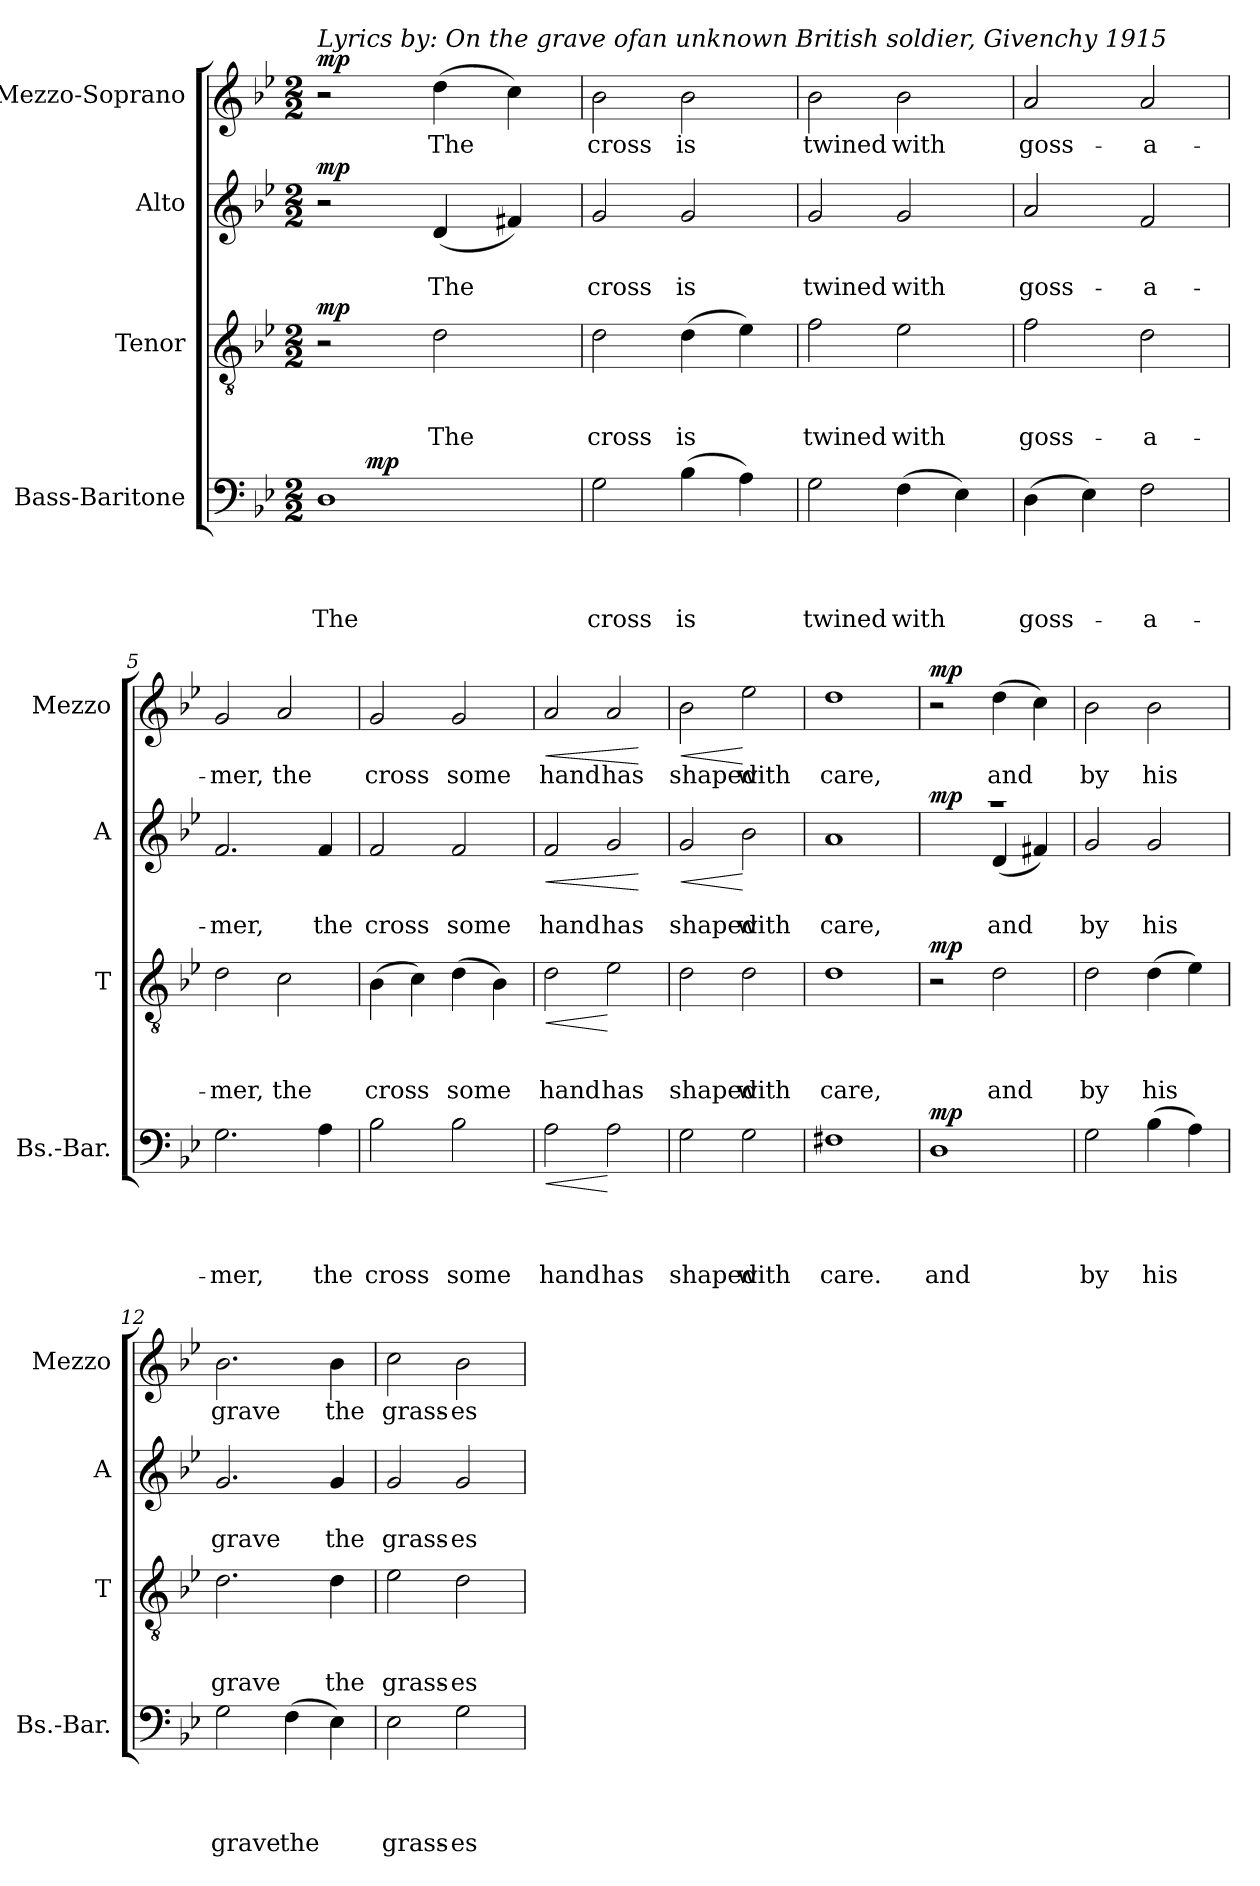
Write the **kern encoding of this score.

**kern	**text	**text	**text	**text	**dynam	**kern	**text	**text	**text	**dynam	**kern	**text	**text	**dynam	**kern	**text	**dynam
*part4	*part4	*part4	*part4	*part4	*part4	*part3	*part3	*part3	*part3	*part3	*part2	*part2	*part2	*part2	*part1	*part1	*part1
*staff4	*staff4	*staff4	*staff4	*staff4	*staff4	*staff3	*staff3	*staff3	*staff3	*staff3	*staff2	*staff2	*staff2	*staff2	*staff1	*staff1	*staff1
*I"Bass-Baritone	*	*	*	*	*	*I"Tenor	*	*	*	*	*I"Alto	*	*	*	*I"Mezzo-Soprano	*	*
*I'Bs.-Bar.	*	*	*	*	*	*I'T	*	*	*	*	*I'A	*	*	*	*I'Mezzo	*	*
*clefF4	*	*	*	*	*	*clefGv2	*	*	*	*	*clefG2	*	*	*	*clefG2	*	*
*k[b-e-]	*	*	*	*	*	*k[b-e-]	*	*	*	*	*k[b-e-]	*	*	*	*k[b-e-]	*	*
*B-:	*	*	*	*	*	*B-:	*	*	*	*	*B-:	*	*	*	*B-:	*	*
*M2/2	*	*	*	*	*	*M2/2	*	*	*	*	*M2/2	*	*	*	*M2/2	*	*
=1	=1	=1	=1	=1	=1	=1	=1	=1	=1	=1	=1	=1	=1	=1	=1	=1	=1
!	!	!	!	!	!	!	!	!	!	!	!	!	!	!	!LO:TX:a:i:t=Lyrics by&colon; On the grave ofan unknown British soldier, Givenchy 1915	!	!
!	!	!	!	!LO:LY:b	!	!	!	!	!	!LO:DY:a	!	!	!	!LO:DY:a	!	!	!LO:DY:a
*^	*	*	*	*	*	*	*	*	*	*	*	*	*	*	*	*	*
1D	8.ryy	.	.	.	The	.	2r	.	.	.	mp	2r	.	.	mp	2r	.	mp
!	!	!	!	!	!	!LO:DY:a	!	!	!	!	!	!	!	!	!	!	!	!
.	2ryy	.	.	.	.	mp	.	.	.	.	.	.	.	.	.	.	.	.
!	!	!	!	!	!	!	!	!	!	!LO:LY:b	!	!	!	!LO:LY:b	!	!	!LO:LY:b	!
.	.	.	.	.	.	.	2d\	.	.	The	.	(<4d/	.	The	.	(>4dd\	The	.
.	4ryy	.	.	.	.	.	.	.	.	.	.	.	.	.	.	.	.	.
.	.	.	.	.	.	.	.	.	.	.	.	4f#X/)	.	.	.	4cc\)	.	.
.	16ryy	.	.	.	.	.	.	.	.	.	.	.	.	.	.	.	.	.
=2	=2	=2	=2	=2	=2	=2	=2	=2	=2	=2	=2	=2	=2	=2	=2	=2	=2	=2
!	!	!	!	!	!LO:LY:b	!	!	!	!	!LO:LY:b	!	!	!	!LO:LY:b	!	!	!LO:LY:b	!
*v	*v	*	*	*	*	*	*	*	*	*	*	*	*	*	*	*	*	*
2G\	.	.	.	cross	.	2d\	.	.	cross	.	2g/	.	cross	.	2b-\	cross	.
!	!	!	!	!LO:LY:b	!	!	!	!	!LO:LY:b	!	!	!	!LO:LY:b	!	!	!LO:LY:b	!
(>4B-\	.	.	.	is	.	(>4d\	.	.	is	.	2g/	.	is	.	2b-\	is	.
4A\)	.	.	.	.	.	4e-\)	.	.	.	.	.	.	.	.	.	.	.
=3	=3	=3	=3	=3	=3	=3	=3	=3	=3	=3	=3	=3	=3	=3	=3	=3	=3
!	!	!	!	!LO:LY:b	!	!	!	!	!LO:LY:b	!	!	!	!LO:LY:b	!	!	!LO:LY:b	!
2G\	.	.	.	twined	.	2f\	.	.	twined	.	2g/	.	twined	.	2b-\	twined	.
!	!	!	!	!LO:LY:b	!	!	!	!	!LO:LY:b	!	!	!	!LO:LY:b	!	!	!LO:LY:b	!
(>4F\	.	.	.	with	.	2e-\	.	.	with	.	2g/	.	with	.	2b-\	with	.
4E-\)	.	.	.	.	.	.	.	.	.	.	.	.	.	.	.	.	.
=4	=4	=4	=4	=4	=4	=4	=4	=4	=4	=4	=4	=4	=4	=4	=4	=4	=4
!	!	!	!	!LO:LY:b	!	!	!	!	!LO:LY:b	!	!	!	!LO:LY:b	!	!	!LO:LY:b	!
(>4D\	.	.	.	goss-	.	2f\	.	.	goss-	.	2a/	.	goss-	.	2a/	goss-	.
4E-\)	.	.	.	.	.	.	.	.	.	.	.	.	.	.	.	.	.
!	!	!	!	!LO:LY:b	!	!	!	!	!LO:LY:b	!	!	!	!LO:LY:b	!	!	!LO:LY:b	!
2F\	.	.	.	-a-	.	2d\	.	.	-a-	.	2f/	.	-a-	.	2a/	-a-	.
=5	=5	=5	=5	=5	=5	=5	=5	=5	=5	=5	=5	=5	=5	=5	=5	=5	=5
!	!	!	!	!LO:LY:b	!	!	!	!	!LO:LY:b	!	!	!	!LO:LY:b	!	!	!LO:LY:b	!
2.G\	.	.	.	-mer,	.	2d\	.	.	-mer,	.	2.f/	.	-mer,	.	2g/	-mer,	.
!	!	!	!	!	!	!	!	!	!LO:LY:b	!	!	!	!	!	!	!LO:LY:b	!
.	.	.	.	.	.	2c\	.	.	the	.	.	.	.	.	2a/	the	.
!	!	!	!	!LO:LY:b	!	!	!	!	!	!	!	!	!LO:LY:b	!	!	!	!
4A\	.	.	.	the	.	.	.	.	.	.	4f/	.	the	.	.	.	.
=6	=6	=6	=6	=6	=6	=6	=6	=6	=6	=6	=6	=6	=6	=6	=6	=6	=6
!	!	!	!	!LO:LY:b	!	!	!	!	!LO:LY:b	!	!	!	!LO:LY:b	!	!	!LO:LY:b	!
2B-\	.	.	.	cross	.	(>4B-\	.	.	cross	.	2f/	.	cross	.	2g/	cross	.
.	.	.	.	.	.	4c\)	.	.	.	.	.	.	.	.	.	.	.
!	!	!	!	!LO:LY:b	!	!	!	!	!LO:LY:b	!	!	!	!LO:LY:b	!	!	!LO:LY:b	!
2B-\	.	.	.	some	.	(>4d\	.	.	some	.	2f/	.	some	.	2g/	some	.
.	.	.	.	.	.	4B-\)	.	.	.	.	.	.	.	.	.	.	.
=7	=7	=7	=7	=7	=7	=7	=7	=7	=7	=7	=7	=7	=7	=7	=7	=7	=7
!	!	!	!	!LO:LY:b	!LO:HP:b	!	!	!	!LO:LY:b	!LO:HP:b	!	!	!LO:LY:b	!LO:HP:b	!	!LO:LY:b	!LO:HP:b
2A\	.	.	.	hand	<	2d\	.	.	hand	<	2f/	.	hand	<	2a/	hand	<
!	!	!	!	!LO:LY:b	!	!	!	!	!LO:LY:b	!	!	!	!LO:LY:b	!	!	!LO:LY:b	!
2A\	.	.	.	has	[	2e-\	.	.	has	[	2g/	.	has	.	2a/	has	.
.	.	.	.	.	.	.	.	.	.	.	.	.	.	[	.	.	[
!!LO:LB:g=z
=8	=8	=8	=8	=8	=8	=8	=8	=8	=8	=8	=8	=8	=8	=8	=8	=8	=8
!	!	!	!	!LO:LY:b	!	!	!	!	!LO:LY:b	!	!	!	!LO:LY:b	!LO:HP:b	!	!LO:LY:b	!LO:HP:b
2G\	.	.	.	shaped	.	2d\	.	.	shaped	.	2g/	.	shaped	<	2b-\	shaped	<
!	!	!	!	!LO:LY:b	!	!	!	!	!LO:LY:b	!	!	!	!LO:LY:b	!	!	!LO:LY:b	!
2G\	.	.	.	with	.	2d\	.	.	with	.	2b-\	.	with	[	2ee-\	with	[
=9	=9	=9	=9	=9	=9	=9	=9	=9	=9	=9	=9	=9	=9	=9	=9	=9	=9
!	!	!	!	!LO:LY:b	!	!	!	!	!LO:LY:b	!	!	!	!LO:LY:b	!	!	!LO:LY:b	!
1F#X	.	.	.	care.	.	1d	.	.	care,	.	1a	.	care,	.	1dd	care,	.
=10	=10	=10	=10	=10	=10	=10	=10	=10	=10	=10	=10	=10	=10	=10	=10	=10	=10
!	!	!	!	!LO:LY:b	!LO:DY:a	!	!	!	!	!LO:DY:a	!	!	!	!LO:DY:a	!	!	!LO:DY:a
*	*	*	*	*	*	*	*	*	*	*	*^	*	*	*	*	*	*
1D	.	.	.	and	mp	2r	.	.	.	mp	1raa	2ryy	.	.	mp	2r	.	mp
!	!	!	!	!	!	!	!	!	!LO:LY:b	!	!	!	!	!LO:LY:b	!	!	!LO:LY:b	!
.	.	.	.	.	.	2d\	.	.	and	.	.	(<4d/	.	and	.	(>4dd\	and	.
.	.	.	.	.	.	.	.	.	.	.	.	4f#X/)	.	.	.	4cc\)	.	.
=11	=11	=11	=11	=11	=11	=11	=11	=11	=11	=11	=11	=11	=11	=11	=11	=11	=11	=11
!	!	!	!	!LO:LY:b	!	!	!	!	!LO:LY:b	!	!	!	!	!LO:LY:b	!	!	!LO:LY:b	!
*	*	*	*	*	*	*	*	*	*	*	*v	*v	*	*	*	*	*	*
2G\	.	.	.	by	.	2d\	.	.	by	.	2g/	.	by	.	2b-\	by	.
!	!	!	!	!LO:LY:b	!	!	!	!	!LO:LY:b	!	!	!	!LO:LY:b	!	!	!LO:LY:b	!
(>4B-\	.	.	.	his	.	(>4d\	.	.	his	.	2g/	.	his	.	2b-\	his	.
4A\)	.	.	.	.	.	4e-\)	.	.	.	.	.	.	.	.	.	.	.
=12	=12	=12	=12	=12	=12	=12	=12	=12	=12	=12	=12	=12	=12	=12	=12	=12	=12
!	!	!	!	!LO:LY:b	!	!	!	!	!LO:LY:b	!	!	!	!LO:LY:b	!	!	!LO:LY:b	!
2G\	.	.	.	grave	.	2.d\	.	.	grave	.	2.g/	.	grave	.	2.b-\	grave	.
!	!	!	!	!LO:LY:b	!	!	!	!	!	!	!	!	!	!	!	!	!
(>4F\	.	.	.	the	.	.	.	.	.	.	.	.	.	.	.	.	.
!	!	!	!	!	!	!	!	!	!LO:LY:b	!	!	!	!LO:LY:b	!	!	!LO:LY:b	!
4E-\)	.	.	.	.	.	4d\	.	.	the	.	4g/	.	the	.	4b-\	the	.
=13	=13	=13	=13	=13	=13	=13	=13	=13	=13	=13	=13	=13	=13	=13	=13	=13	=13
!	!	!	!	!LO:LY:b	!	!	!	!	!LO:LY:b	!	!	!	!LO:LY:b	!	!	!LO:LY:b	!
2E-\	.	.	.	grass-	.	2e-\	.	.	grass-	.	2g/	.	grass-	.	2cc\	grass-	.
!	!	!	!	!LO:LY:b	!	!	!	!	!LO:LY:b	!	!	!	!LO:LY:b	!	!	!LO:LY:b	!
2G\	.	.	.	-es	.	2d\	.	.	-es	.	2g/	.	-es	.	2b-\	-es	.
=	=	=	=	=	=	=	=	=	=	=	=	=	=	=	=	=	=
*-	*-	*-	*-	*-	*-	*-	*-	*-	*-	*-	*-	*-	*-	*-	*-	*-	*-
